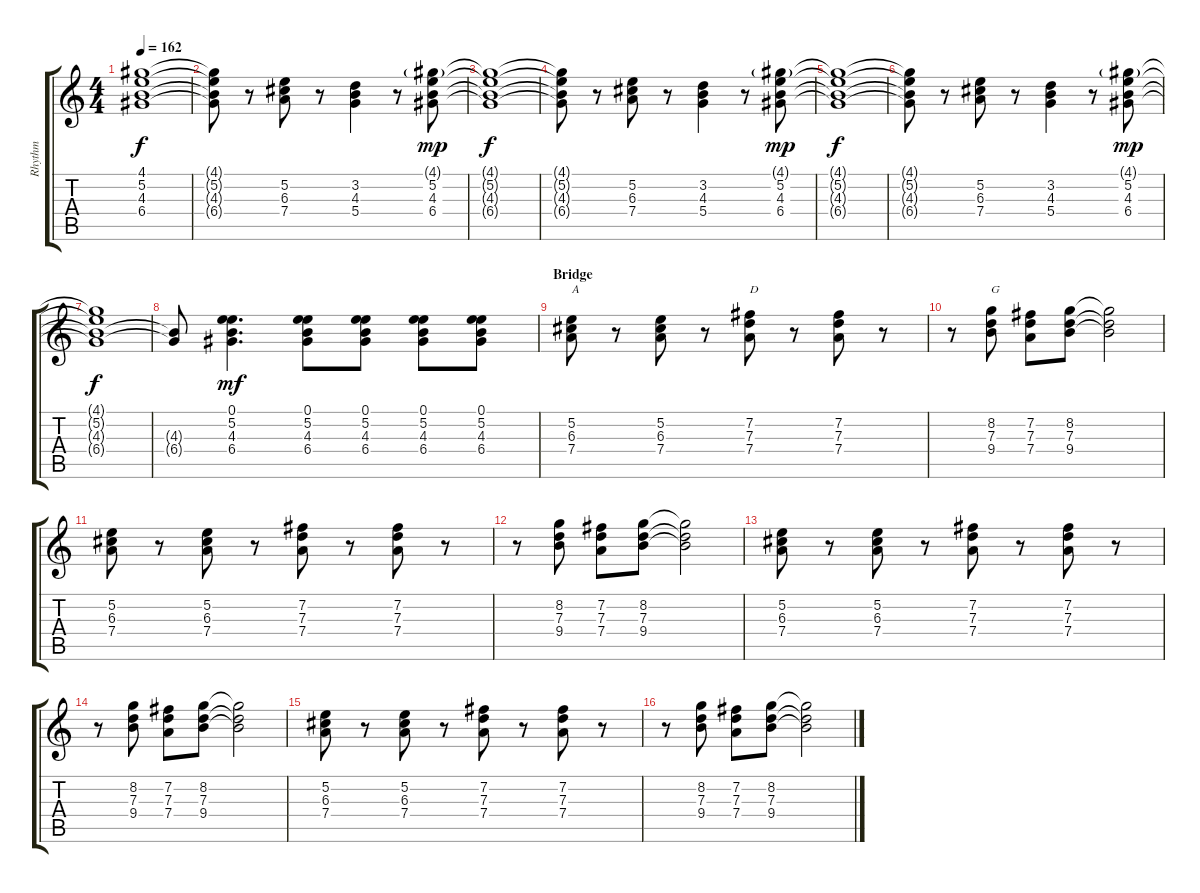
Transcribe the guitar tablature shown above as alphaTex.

\track ("Rhythm" "Rhythm") {instrument overdrivenguitar}
\staff {score tabs}
\tuning (E4 B3 G3 D3 A2 E2) {hide}
\ts (4 4)
\tempo 162
\clef g2
\ks c
(4.1{t} 5.2{t} 4.3{t} 6.4{t}).1{dy f} |
(4.1{t} 5.2{t} 4.3{t} 6.4{t}).8 r.8 (5.2 6.3 7.4).8 r.8 (3.2 4.3 5.4).4 r.8 (4.1{g} 5.2 4.3 6.4).8{dy mp} |
(4.1{t} 5.2{t} 4.3{t} 6.4{t}).1{dy f} |
(4.1{t} 5.2{t} 4.3{t} 6.4{t}).8 r.8 (5.2 6.3 7.4).8 r.8 (3.2 4.3 5.4).4 r.8 (4.1{g} 5.2 4.3 6.4).8{dy mp} |
(4.1{t} 5.2{t} 4.3{t} 6.4{t}).1{dy f} |
(4.1{t} 5.2{t} 4.3{t} 6.4{t}).8 r.8 (5.2 6.3 7.4).8 r.8 (3.2 4.3 5.4).4 r.8 (4.1{g} 5.2 4.3 6.4).8{dy mp} |
(4.1{t} 5.2{t} 4.3{t} 6.4{t}).1{dy f} |
(4.3{t} 6.4{t}).8 (0.1 5.2 4.3 6.4).4{d dy mf} (0.1 5.2 4.3 6.4).8 (0.1 5.2 4.3 6.4).8 (0.1 5.2 4.3 6.4).8 (0.1 5.2 4.3 6.4).8 |
\section ("" "Bridge")
(5.2 6.3 7.4).8{txt "A"} r.8 (5.2 6.3 7.4).8 r.8 (7.2 7.3 7.4).8{txt "D"} r.8 (7.2 7.3 7.4).8 r.8 |
r.8 (8.2 7.3 9.4).8{txt "G"} (7.2 7.3 7.4).8 (8.2 7.3 9.4).8 (8.2{t} 7.3{t} 9.4{t}).2 |
(5.2 6.3 7.4).8 r.8 (5.2 6.3 7.4).8 r.8 (7.2 7.3 7.4).8 r.8 (7.2 7.3 7.4).8 r.8 |
r.8 (8.2 7.3 9.4).8 (7.2 7.3 7.4).8 (8.2 7.3 9.4).8 (8.2{t} 7.3{t} 9.4{t}).2 |
(5.2 6.3 7.4).8 r.8 (5.2 6.3 7.4).8 r.8 (7.2 7.3 7.4).8 r.8 (7.2 7.3 7.4).8 r.8 |
r.8 (8.2 7.3 9.4).8 (7.2 7.3 7.4).8 (8.2 7.3 9.4).8 (8.2{t} 7.3{t} 9.4{t}).2 |
(5.2 6.3 7.4).8 r.8 (5.2 6.3 7.4).8 r.8 (7.2 7.3 7.4).8 r.8 (7.2 7.3 7.4).8 r.8 |
r.8 (8.2 7.3 9.4).8 (7.2 7.3 7.4).8 (8.2 7.3 9.4).8 (8.2{t} 7.3{t} 9.4{t}).2
